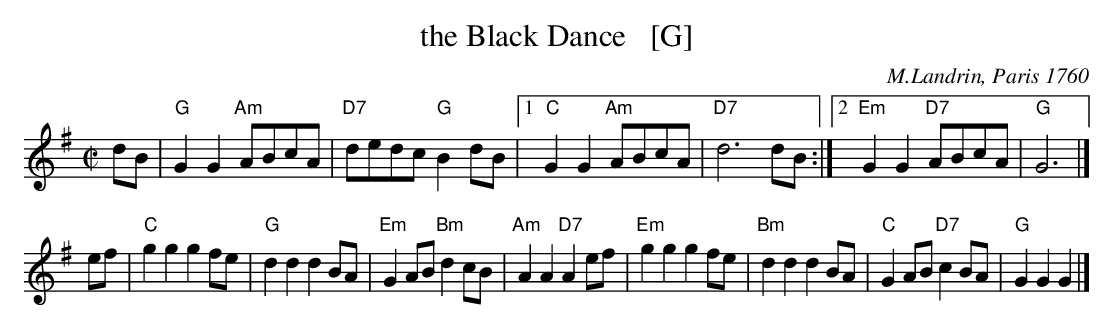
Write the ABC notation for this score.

X:1
T: the Black Dance   [G]
O: M.Landrin, Paris 1760
M: C|
L: 1/8
K: G
dB |\
"G"G2G2 "Am"ABcA | "D7"dedc "G"B2dB |\
[1 "C"G2G2 "Am"ABcA | "D7"d6 dB :|\
[2 "Em"G2G2 "D7"ABcA | "G"G6 |]
ef |\
"C"g2g2 g2fe |  "G"d2d2 d2BA |\
"Em"G2AB "Bm"d2cB | "Am"A2A2 "D7"A2ef |\
"Em"g2g2 g2fe | "Bm"d2d2 d2BA |\
"C"G2AB "D7"c2BA | "G"G2G2 G2 |]
